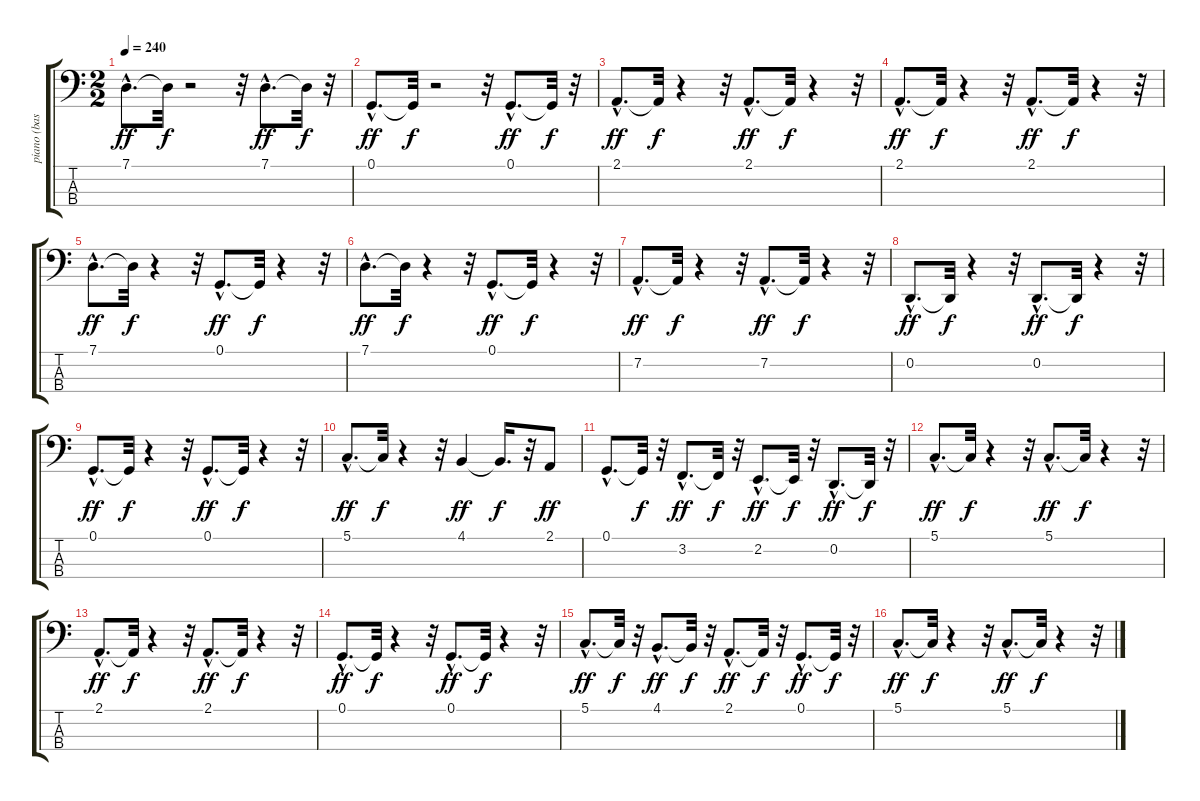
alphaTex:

\track ("piano (basse)" "piano (bas") {instrument acousticgrandpiano}
\staff {score tabs}
\tuning (G2 D2 A1 E1) {hide}
\ts (2 2)
\tempo 240
\clef f4
\ks c
7.1{hac}.8{d dy ff} 7.1{t}.32{dy f} r.2 r.32 7.1{hac}.8{d dy ff} 7.1{t}.32{dy f} r.32 |
0.1{hac}.8{d dy ff} 0.1{t}.32{dy f} r.2 r.32 0.1{hac}.8{d dy ff} 0.1{t}.32{dy f} r.32 |
2.1{hac}.8{d dy ff} 2.1{t}.32{dy f} r.4 r.32 2.1{hac}.8{d dy ff} 2.1{t}.32{dy f} r.4 r.32 |
2.1{hac}.8{d dy ff} 2.1{t}.32{dy f} r.4 r.32 2.1{hac}.8{d dy ff} 2.1{t}.32{dy f} r.4 r.32 |
7.1{hac}.8{d dy ff} 7.1{t}.32{dy f} r.4 r.32 0.1{hac}.8{d dy ff} 0.1{t}.32{dy f} r.4 r.32 |
7.1{hac}.8{d dy ff} 7.1{t}.32{dy f} r.4 r.32 0.1{hac}.8{d dy ff} 0.1{t}.32{dy f} r.4 r.32 |
7.2{hac}.8{d dy ff} 7.2{t}.32{dy f} r.4 r.32 7.2{hac}.8{d dy ff} 7.2{t}.32{dy f} r.4 r.32 |
0.2{hac}.8{d dy ff} 0.2{t}.32{dy f} r.4 r.32 0.2{hac}.8{d dy ff} 0.2{t}.32{dy f} r.4 r.32 |
0.1{hac}.8{d dy ff} 0.1{t}.32{dy f} r.4 r.32 0.1{hac}.8{d dy ff} 0.1{t}.32{dy f} r.4 r.32 |
5.1{hac}.8{d dy ff} 5.1{t}.32{dy f} r.4 r.32 4.1.4{dy ff} 4.1{t}.16{d dy f} r.32 2.1.8{dy ff} |
0.1{hac}.8{d} 0.1{t}.32{dy f} r.32 3.2{hac}.8{d dy ff} 3.2{t}.32{dy f} r.32 2.2{hac}.8{d dy ff} 2.2{t}.32{dy f} r.32 0.2{hac}.8{d dy ff} 0.2{t}.32{dy f} r.32 |
5.1{hac}.8{d dy ff} 5.1{t}.32{dy f} r.4 r.32 5.1{hac}.8{d dy ff} 5.1{t}.32{dy f} r.4 r.32 |
2.1{hac}.8{d dy ff} 2.1{t}.32{dy f} r.4 r.32 2.1{hac}.8{d dy ff} 2.1{t}.32{dy f} r.4 r.32 |
0.1{hac}.8{d dy ff} 0.1{t}.32{dy f} r.4 r.32 0.1{hac}.8{d dy ff} 0.1{t}.32{dy f} r.4 r.32 |
5.1{hac}.8{d dy ff} 5.1{t}.32{dy f} r.32 4.1{hac}.8{d dy ff} 4.1{t}.32{dy f} r.32 2.1{hac}.8{d dy ff} 2.1{t}.32{dy f} r.32 0.1{hac}.8{d dy ff} 0.1{t}.32{dy f} r.32 |
5.1{hac}.8{d dy ff} 5.1{t}.32{dy f} r.4 r.32 5.1{hac}.8{d dy ff} 5.1{t}.32{dy f} r.4 r.32
